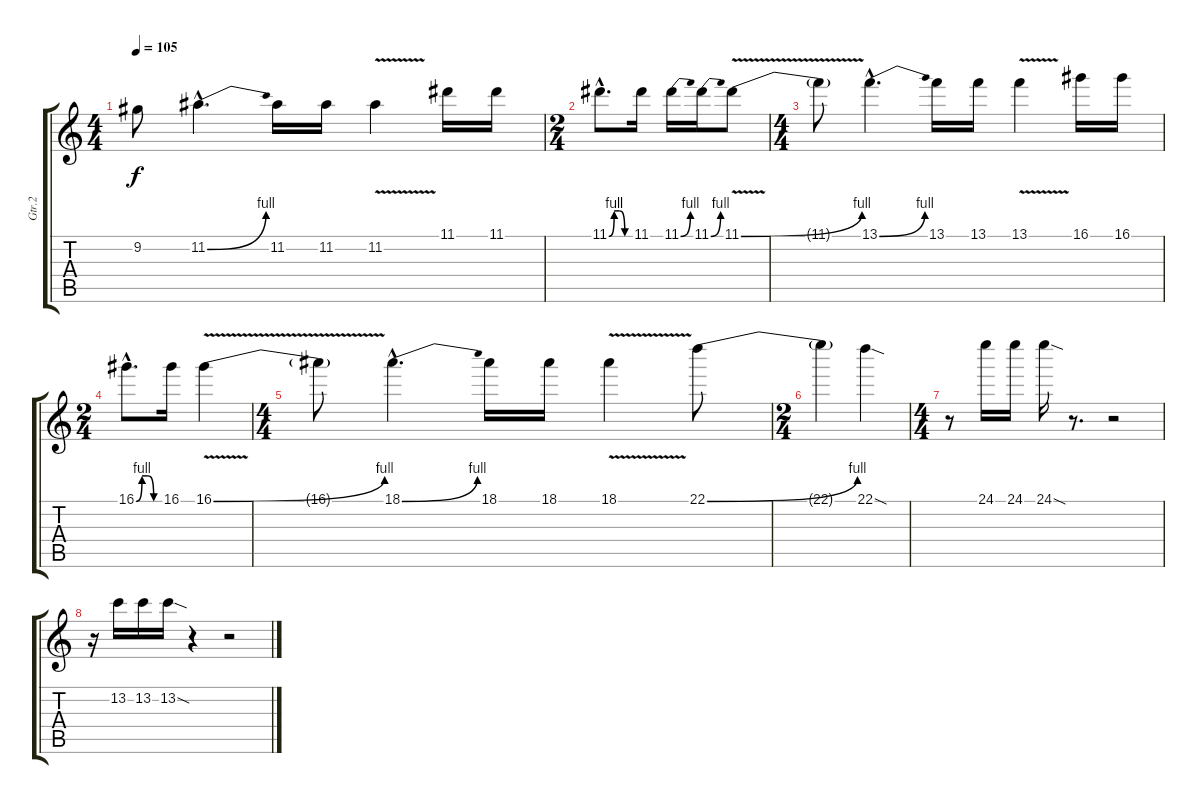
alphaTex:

\track ("Gtr.2" "Gtr.2") {instrument distortionguitar}
\staff {score tabs}
\tuning (E4 B3 G3 D3 A2 E2) {hide}
\ts (4 4)
\tempo 105
\clef g2
\ks c
9.2{t}.8{dy f} 11.2{be (bend 0 0 60 4) hac}.4{d} 11.2.16 11.2.16 11.2{v}.4 11.1.16 11.1.16 |
\ts (2 4)
11.1{be (custom 0 0 15 4 30 4 45 0 60 0) hac}.8{d} 11.1.16 11.1{be (bend 0 0 60 4)}.16 11.1{be (bend 0 0 60 4)}.16 11.1{be (bend 0 0 60 4) v}.8 |
\ts (4 4)
11.1{t}.8 13.1{be (bend 0 0 60 4) hac}.4{d} 13.1.16 13.1.16 13.1{v}.4 16.1.16 16.1.16 |
\ts (2 4)
16.1{be (custom 0 0 15 4 30 4 45 0 60 0) hac}.8{d} 16.1.16 16.1{be (bend 0 0 60 4) v}.4 |
\ts (4 4)
16.1{t}.8 18.1{be (bend 0 0 60 4) hac}.4{d} 18.1.16 18.1.16 18.1{v}.4 22.1{be (bend 0 0 60 4)}.8 |
\ts (2 4)
22.1{t}.4 22.1{sod}.4 |
\ts (4 4)
r.8 24.1.16 24.1.16 24.1{sod}.16 r.8{d} r.2 |
r.16 13.2.16 13.2.16 13.2{sod}.16 r.4 r.2
